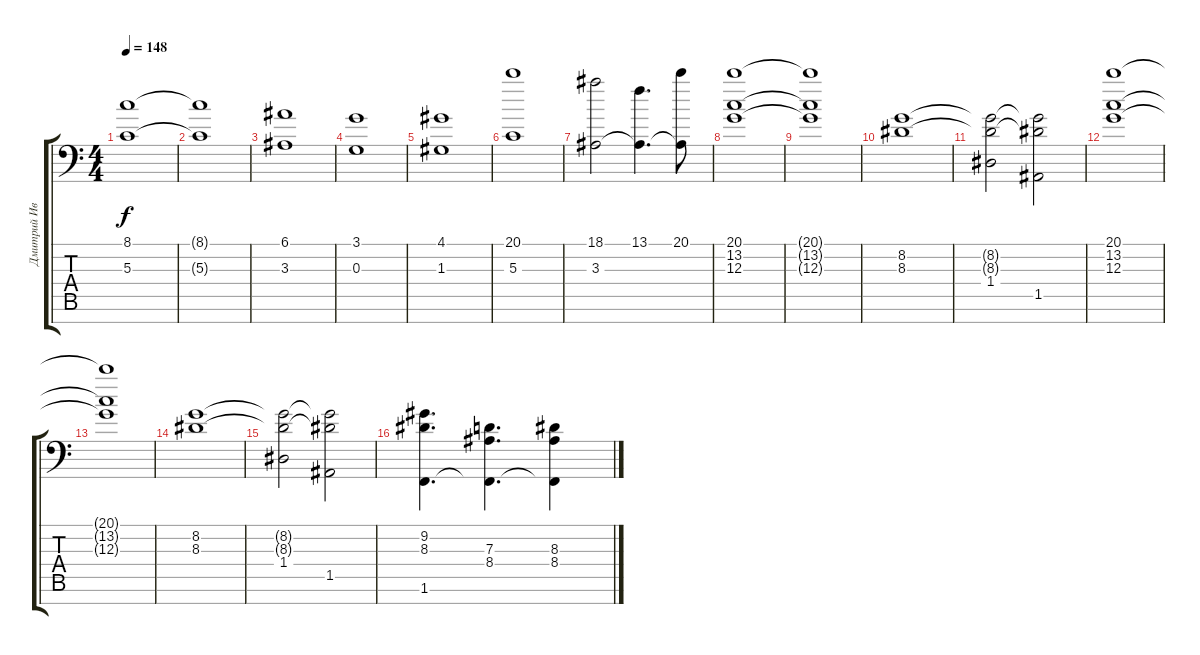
\track ("Дмитрий Иванов" "Дмитрий Ив") {instrument synthstrings1}
\staff {score tabs}
\tuning (E4 B3 G3 D3 A2 E2 A1) {hide}
\ts (4 4)
\tempo 148
\clef f4
\ks c
(8.1 5.3).1{dy f} |
(8.1{t} 5.3{t}).1 |
(6.1 3.3).1 |
(3.1 0.3).1 |
(4.1 1.3).1 |
(20.1 5.3).1 |
(18.1 3.3).2 (13.1 3.3{t}).4{d} (20.1 3.3{t}).8 |
(20.1 13.2 12.3).1 |
(20.1{t} 13.2{t} 12.3{t}).1 |
(8.2 8.3).1 |
(8.2{t} 8.3{t} 1.4).2 (8.2{t} 8.3{t} 1.5).2 |
(20.1 13.2 12.3).1 |
(20.1{t} 13.2{t} 12.3{t}).1 |
(8.2 8.3).1 |
(8.2{t} 8.3{t} 1.4).2 (8.2{t} 8.3{t} 1.5).2 |
(9.2 8.3 1.6).4{d} (7.3 8.4 1.6{t}).4{d} (8.3 8.4 1.6{t}).4
